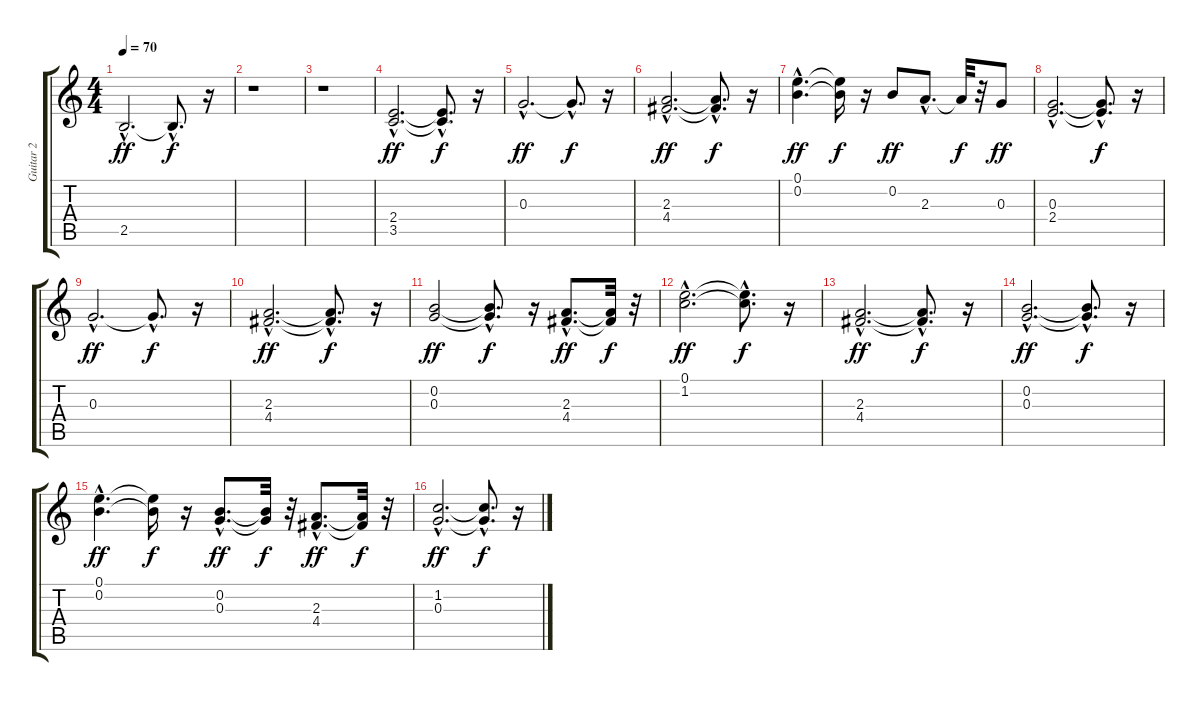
\track ("Guitar 2" "Guitar 2") {instrument electricguitarclean}
\staff {score tabs}
\tuning (E4 B3 G3 D3 A2 E2) {hide}
\ts (4 4)
\tempo 70
\clef g2
\ks c
2.5{hac}.2{d dy ff instrument electricguitarclean} 2.5{hac t}.8{d dy f} r.16 |
r.1 |
r.1 |
(2.4{hac} 3.5{hac}).2{d dy ff} (2.4{hac t} 3.5{hac t}).8{d dy f} r.16 |
0.3{hac}.2{d dy ff} 0.3{hac t}.8{d dy f} r.16 |
(2.3{hac} 4.4{hac}).2{d dy ff} (2.3{hac t} 4.4{hac t}).8{d dy f} r.16 |
(0.1{hac} 0.2{hac}).4{d dy ff} (0.1{t} 0.2{t}).16{dy f} r.16 0.2.8{dy ff} 2.3{hac}.8{d} 2.3{t}.32{dy f} r.32 0.3.8{dy ff} |
(0.3{hac} 2.4{hac}).2{d} (0.3{hac t} 2.4{hac t}).8{d dy f} r.16 |
0.3{hac}.2{d dy ff} 0.3{hac t}.8{d dy f} r.16 |
(2.3{hac} 4.4{hac}).2{d dy ff} (2.3{hac t} 4.4{hac t}).8{d dy f} r.16 |
(0.2 0.3).2{dy ff} (0.2{hac t} 0.3{hac t}).8{d dy f} r.16 (2.3{hac} 4.4{hac}).8{d dy ff} (2.3{t} 4.4{t}).32{dy f} r.32 |
(0.1{hac} 1.2{hac}).2{d dy ff} (0.1{hac t} 1.2{hac t}).8{d dy f} r.16 |
(2.3{hac} 4.4{hac}).2{d dy ff} (2.3{hac t} 4.4{hac t}).8{d dy f} r.16 |
(0.2{hac} 0.3{hac}).2{d dy ff} (0.2{hac t} 0.3{hac t}).8{d dy f} r.16 |
(0.1{hac} 0.2{hac}).4{d dy ff} (0.1{t} 0.2{t}).16{dy f} r.16 (0.2{hac} 0.3{hac}).8{d dy ff} (0.2{t} 0.3{t}).32{dy f} r.32 (2.3{hac} 4.4{hac}).8{d dy ff} (2.3{t} 4.4{t}).32{dy f} r.32 |
(1.2{hac} 0.3{hac}).2{d dy ff} (1.2{hac t} 0.3{hac t}).8{d dy f} r.16
